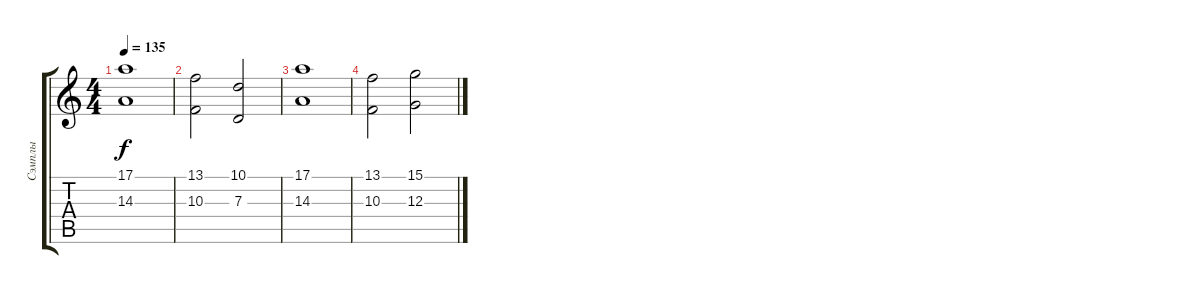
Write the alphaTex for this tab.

\track ("Сэмплы" "Сэмплы") {solo instrument fx7echoes}
\staff {score tabs}
\tuning (E4 B3 G3 D3 A2 E2) {hide}
\ts (4 4)
\tempo 135
\clef g2
\ks c
(17.1 14.3).1{dy f} |
(13.1 10.3).2 (10.1 7.3).2 |
(17.1 14.3).1 |
(13.1 10.3).2 (15.1 12.3).2
